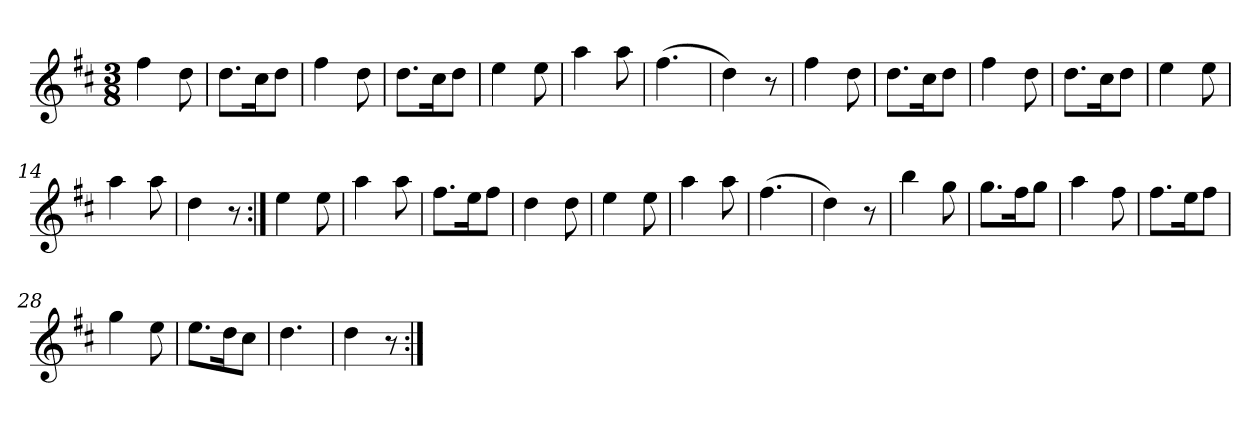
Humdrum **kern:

**kern
*part1
*staff1
*clefG2
*k[f#c#]
*D:
*M3/8
*MM120
=1
4ff#
8dd
=2
8.dd\L
16cc#\K
8dd\J
=3
4ff#
8dd
=4
8.dd\L
16cc#\K
8dd\J
=5
4ee
8ee
=6
4aa
8aa
=7
(4.ff#
=8
4dd)
8r
=9
4ff#
8dd
=10
8.dd\L
16cc#\K
8dd\J
=11
4ff#
8dd
=12
8.dd\L
16cc#\K
8dd\J
=13
4ee
8ee
=14
4aa
8aa
=15
4dd
8r
=16:|!
4ee
8ee
=17
4aa
8aa
=18
8.ff#\L
16ee\K
8ff#\J
=19
4dd
8dd
=20
4ee
8ee
=21
4aa
8aa
=22
(4.ff#
=23
4dd)
8r
=24
4bb
8gg
=25
8.gg\L
16ff#\K
8gg\J
=26
4aa
8ff#
=27
8.ff#\L
16ee\K
8ff#\J
=28
4gg
8ee
=29
8.ee\L
16dd\K
8cc#\J
=30
4.dd
=31
4dd
8r
=:|!
*-
